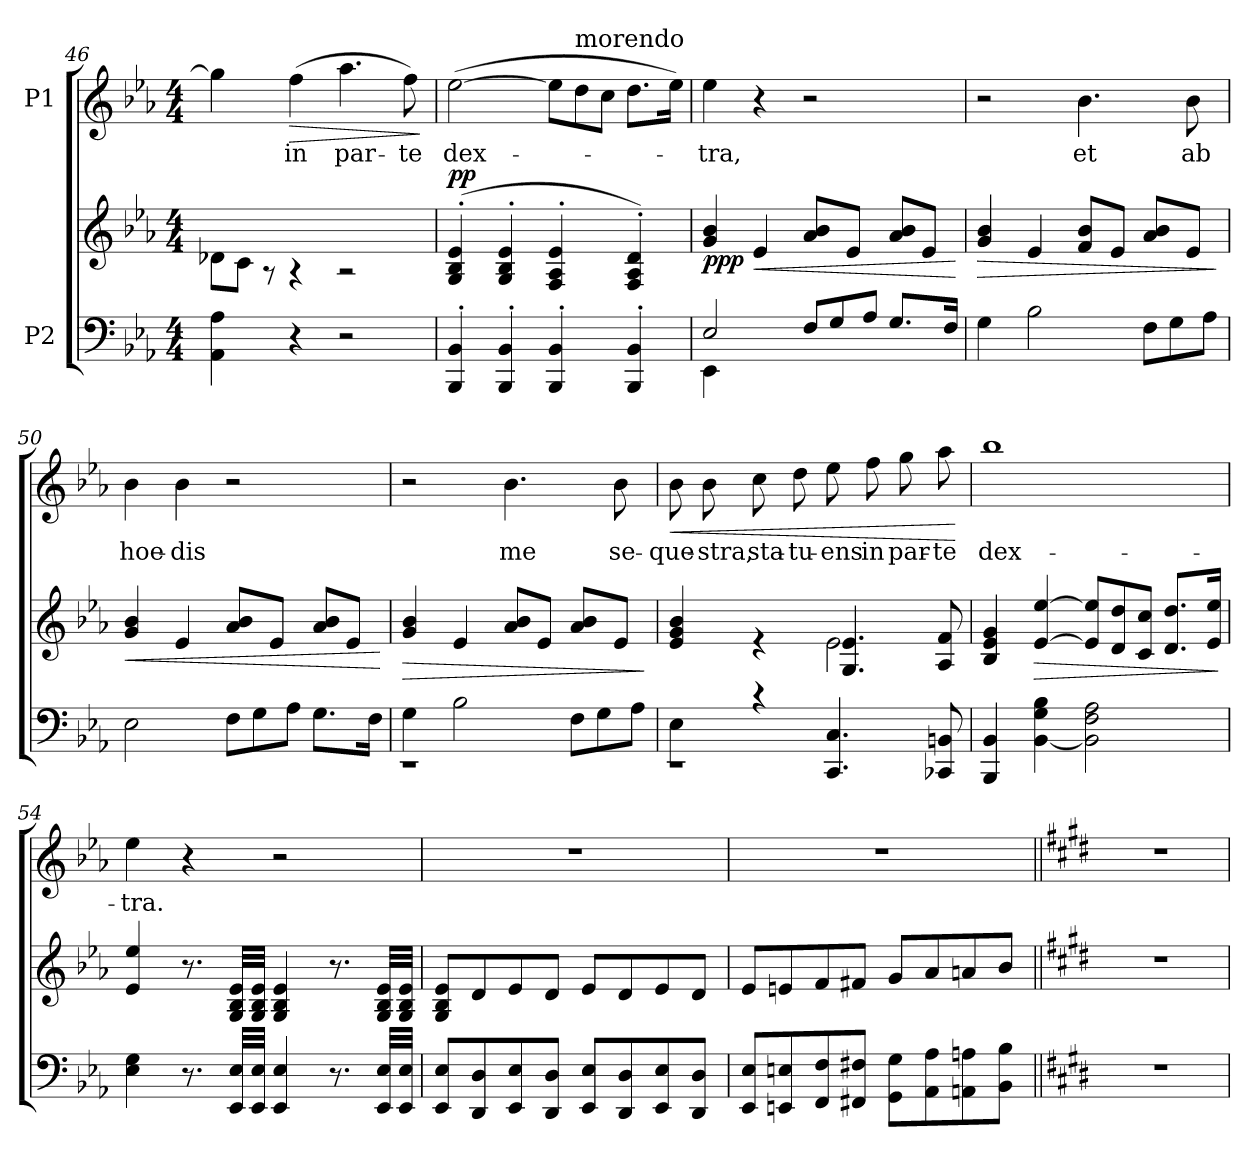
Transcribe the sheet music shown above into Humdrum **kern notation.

**kern	**kern	**dynam	**kern	**text	**dynam
*part2	*part2	*part2	*part1	*part1	*part1
*staff3	*staff2	*staff2/3	*staff1	*staff1	*staff1
*I"P2	*	*	*I"P1	*	*
*clefF4	*clefG2	*	*clefG2	*	*
*	*	*	*ITrd7c12	*	*
*k[b-e-a-]	*k[b-e-a-]	*	*k[b-e-a-]	*	*
*E-:	*E-:	*	*E-:	*	*
*M4/4	*M4/4	*	*M4/4	*	*
=46	=46	=46	=46	=46	=46
*^	*^	*	*	*	*
*	*	*	*^	*	*	*	*
*	*	*	*	*Xtuplet	*	*	*	*
4AA-\ 4A-\	1ryy	1ryy	1ryy	12d-X\L	.	4g\]	.	.
.	.	.	.	12c\J	.	.	.	.
.	.	.	.	12r	.	.	.	.
!	!	!	!	!	!	!	!LO:LY:b	!LO:HP:b
4r	.	.	.	4r	.	(>4f\	in	>
!	!	!	!	!	!	!	!LO:LY:b	!
2r	.	.	.	2r	.	4.a-\	par-	.
!	!	!	!	!	!	!	!LO:LY:b	!
.	.	.	.	.	.	8f\)	-te	.
*v	*v	*	*	*	*	*	*	*
*	*v	*v	*v	*	*	*	*
.	.	.	.	.	]
!!LO:LB:g=z
=47	=47	=47	=47	=47	=47
*^	*^	*	*	*	*
*	*	*	*^	*	*	*	*
!	!	!	!	!	!LO:DY:a	!	!LO:LY:b	!
4BBB-/'> 4BB-/'>	1ryy	1ryy	1ryy	(<4G/'> 4B-/'> 4e-/'>	pp	(>[>2e-\	dex-	.
4BBB-/'> 4BB-/'>	.	.	.	4G/'> 4B-/'> 4e-/'>	.	.	.	.
*	*	*	*	*	*	*Xtuplet	*	*
4BBB-/'> 4BB-/'>	.	.	.	4F/'> 4A-/'> 4e-/'>	.	12e-\L]	.	.
!	!	!	!	!	!	!LO:TX:a:t=morendo	!	!
.	.	.	.	.	.	12d\	.	.
.	.	.	.	.	.	12c\J	.	.
4BBB-/'> 4BB-/'>	.	.	.	4F/'> 4A-/'> 4d/'>)	.	8.d\L	.	.
.	.	.	.	.	.	16e-\Jk)	.	.
=48	=48	=48	=48	=48	=48	=48	=48	=48
!	!	!	!	!	!LO:DY:b	!	!LO:LY:b	!
2E-/	4EE-\	1ryy	1ryy	4g/ 4b-/	ppp	4e-\	-tra,	.
!	!	!	!	!	!LO:HP:b	!	!	!
.	2.ryy	.	.	4e-/	<	4r	.	.
*Xtuplet	*	*	*	*	*	*	*	*
12F/L	.	.	.	8a-/ 8b-/L	.	2r	.	.
12G/	.	.	.	.	.	.	.	.
.	.	.	.	8e-/J	.	.	.	.
12A-/J	.	.	.	.	.	.	.	.
8.G/L	.	.	.	8a-/ 8b-/L	.	.	.	.
.	.	.	.	8e-/J	.	.	.	.
16F/Jk	.	.	.	.	.	.	.	.
*v	*v	*	*	*	*	*	*	*
*	*v	*v	*v	*	*	*	*
.	.	[	.	.	.
=49	=49	=49	=49	=49	=49
*^	*^	*	*	*	*
*	*	*	*^	*	*	*	*
!	!	!	!	!	!LO:HP:b	!	!	!
4G\	1ryy	1ryy	1ryy	4g/ 4b-/	>	2r	.	.
2B-\	.	.	.	4e-/	.	.	.	.
!	!	!	!	!	!	!	!LO:LY:b	!
.	.	.	.	8f/ 8b-/L	.	4.B-\	et	.
.	.	.	.	8e-/J	.	.	.	.
12F\L	.	.	.	8a-/ 8b-/L	.	.	.	.
12G\	.	.	.	.	.	.	.	.
!	!	!	!	!	!	!	!LO:LY:b	!
.	.	.	.	8e-/J	.	8B-\	ab	.
12A-\J	.	.	.	.	.	.	.	.
*v	*v	*	*	*	*	*	*	*
*	*v	*v	*v	*	*	*	*
.	.	]	.	.	.
!!LO:LB:g=z
=50	=50	=50	=50	=50	=50
*^	*^	*	*	*	*
*	*	*	*^	*	*	*	*
!	!	!	!	!	!LO:HP:b	!	!LO:LY:b	!
2E-\	1ryy	1ryy	1ryy	4g/ 4b-/	<	4B-\	hoe-	.
!	!	!	!	!	!	!	!LO:LY:b	!
.	.	.	.	4e-/	.	4B-\	-dis	.
12F\L	.	.	.	8a-/ 8b-/L	.	2r	.	.
12G\	.	.	.	.	.	.	.	.
.	.	.	.	8e-/J	.	.	.	.
12A-\J	.	.	.	.	.	.	.	.
8.G\L	.	.	.	8a-/ 8b-/L	.	.	.	.
.	.	.	.	8e-/J	.	.	.	.
16F\Jk	.	.	.	.	.	.	.	.
*v	*v	*	*	*	*	*	*	*
*	*v	*v	*v	*	*	*	*
.	.	[	.	.	.
=51	=51	=51	=51	=51	=51
*^	*^	*	*	*	*
*	*	*	*^	*	*	*	*
!	!	!	!	!	!LO:HP:b	!	!	!
4G\	1rEE	1ryy	1ryy	4g/ 4b-/	>	2r	.	.
2B-\	.	.	.	4e-/	.	.	.	.
!	!	!	!	!	!	!	!LO:LY:b	!
.	.	.	.	8a-/ 8b-/L	.	4.B-\	me	.
.	.	.	.	8e-/J	.	.	.	.
12F\L	.	.	.	8a-/ 8b-/L	.	.	.	.
12G\	.	.	.	.	.	.	.	.
!	!	!	!	!	!	!	!LO:LY:b	!
.	.	.	.	8e-/J	.	8B-\	se-	.
12A-\J	.	.	.	.	.	.	.	.
*v	*v	*	*	*	*	*	*	*
*	*v	*v	*v	*	*	*	*
.	.	]	.	.	.
=52	=52	=52	=52	=52	=52
*^	*^	*	*	*	*
*	*	*	*^	*	*	*	*
!	!	!	!	!	!	!	!LO:LY:b	!LO:HP:b
4E-\	1rEE	1ryy	2ryy	4e-/ 4g/ 4b-/	.	8B-\	-que-	<
!	!	!	!	!	!	!	!LO:LY:b	!
.	.	.	.	.	.	8B-\	-stra,	.
!	!	!	!	!	!	!	!LO:LY:b	!
4rc	.	.	.	4r	.	8c\	sta-	.
!	!	!	!	!	!	!	!LO:LY:b	!
.	.	.	.	.	.	8d\	-tu-	.
!	!	!	!	!	!	!	!LO:LY:b	!
4.CC/ 4.C/	.	.	2e-\	4.G/ 4.e-/	.	8e-\	-ens	.
!	!	!	!	!	!	!	!LO:LY:b	!
.	.	.	.	.	.	8f\	in	.
!	!	!	!	!	!	!	!LO:LY:b	!
.	.	.	.	.	.	8g\	par-	.
!	!	!	!	!	!	!	!LO:LY:b	!
8CC-X/ 8BBn/	.	.	.	8A-/ 8f/	.	8a-\	-te	.
*v	*v	*	*	*	*	*	*	*
*	*v	*v	*v	*	*	*	*
.	.	.	.	.	[
!!LO:LB:g=z
=53	=53	=53	=53	=53	=53
*^	*^	*	*	*	*
*	*	*	*^	*	*	*	*
!	!	!	!	!	!	!	!LO:LY:b	!
4BBB-/ 4BB-/	1ryy	1ryy	1ryy	4B-/ 4e-/ 4g/	.	1b-	dex-	.
!	!	!	!	!	!LO:HP:b	!	!	!
[<4BB-\ 4G\ 4B-\	.	.	.	[<4e-/ [>4ee-/	>	.	.	.
2BB-\] 2F\ 2A-\	.	.	.	12e-/] 12ee-/]L	.	.	.	.
.	.	.	.	12d/ 12dd/	.	.	.	.
.	.	.	.	12c/ 12cc/J	.	.	.	.
.	.	.	.	8.d/ 8.dd/L	.	.	.	.
.	.	.	.	16e-/ 16ee-/Jk	.	.	.	.
*v	*v	*	*	*	*	*	*	*
*	*v	*v	*v	*	*	*	*
.	.	]	.	.	.
=54	=54	=54	=54	=54	=54
*^	*^	*	*	*	*
*	*	*	*^	*	*	*	*
!	!	!	!	!	!	!	!LO:LY:b	!
4E-\ 4G\	2ryy	2ryy	2ryy	4e-/ 4ee-/	.	4e-\	-tra.	.
8.r	.	.	.	8.r	.	4r	.	.
32EE-/ 32E-/LLL	.	.	.	32G/ 32B-/ 32e-/LLL	.	.	.	.
32EE-/ 32E-/JJJ	.	.	.	32G/ 32B-/ 32e-/JJJ	.	.	.	.
*	*	*MM88	*	*	*	*MM88	*	*
4EE-/ 4E-/	2ryy	2ryy	2ryy	4G/ 4B-/ 4e-/	.	2r	.	.
8.r	.	.	.	8.r	.	.	.	.
32EE-/ 32E-/LLL	.	.	.	32G/ 32B-/ 32e-/LLL	.	.	.	.
32EE-/ 32E-/JJJ	.	.	.	32G/ 32B-/ 32e-/JJJ	.	.	.	.
=55	=55	=55	=55	=55	=55	=55	=55	=55
8EE-/ 8E-/L	1ryy	1ryy	1ryy	8G/ 8B-/ 8e-/L	.	1r	.	.
8DD/ 8D/	.	.	.	8d/	.	.	.	.
8EE-/ 8E-/	.	.	.	8e-/	.	.	.	.
8DD/ 8D/J	.	.	.	8d/J	.	.	.	.
8EE-/ 8E-/L	.	.	.	8e-/L	.	.	.	.
8DD/ 8D/	.	.	.	8d/	.	.	.	.
8EE-/ 8E-/	.	.	.	8e-/	.	.	.	.
8DD/ 8D/J	.	.	.	8d/J	.	.	.	.
=56	=56	=56	=56	=56	=56	=56	=56	=56
8EE-/ 8E-/L	1ryy	1ryy	1ryy	8e-/L	.	1r	.	.
8EEn/ 8En/	.	.	.	8en/	.	.	.	.
8FF/ 8F/	.	.	.	8f/	.	.	.	.
8FF#X/ 8F#X/J	.	.	.	8f#X/J	.	.	.	.
8GG\ 8G\L	.	.	.	8g/L	.	.	.	.
8AA-\ 8A-\	.	.	.	8a-/	.	.	.	.
8AAn\ 8An\	.	.	.	8an/	.	.	.	.
8BB-\ 8B-\J	.	.	.	8b-/J	.	.	.	.
*v	*v	*	*	*	*	*	*	*
*	*v	*v	*v	*	*	*	*
=57||	=57||	=57||	=57||	=57||	=57||
*k[f#c#g#d#]	*k[f#c#g#d#]	*	*k[f#c#g#d#]	*	*
*E:	*E:	*	*E:	*	*
1r	1r	.	1r	.	.
=	=	=	=	=	=
*-	*-	*-	*-	*-	*-
